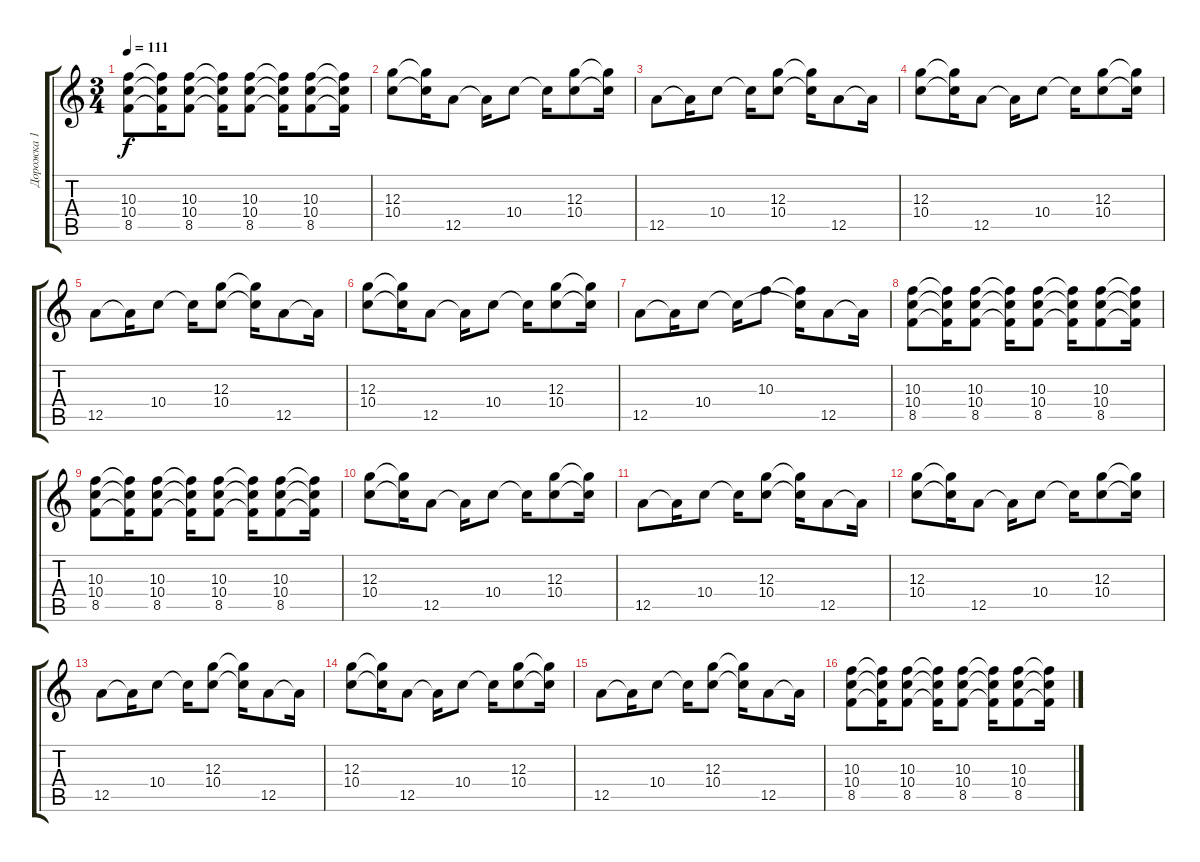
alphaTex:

\track ("Дорожка 1" "Дорожка 1") {instrument electricguitarjazz}
\staff {score tabs}
\tuning (E4 B3 G3 D3 A2 E2) {hide}
\ts (3 4)
\tempo 111
\clef g2
\ks c
(10.3 10.4 8.5).8{dy f} (10.3{t} 10.4{t} 8.5{t}).16 (10.3 10.4 8.5).8 (10.3{t} 10.4{t} 8.5{t}).16 (10.3 10.4 8.5).8 (10.3{t} 10.4{t} 8.5{t}).16 (10.3 10.4 8.5).8 (10.3{t} 10.4{t} 8.5{t}).16 |
(12.3 10.4).8 (12.3{t} 10.4{t}).16 12.5.8 12.5{t}.16 10.4.8 10.4{t}.16 (12.3 10.4).8 (12.3{t} 10.4{t}).16 |
12.5.8 12.5{t}.16 10.4.8 10.4{t}.16 (12.3 10.4).8 (12.3{t} 10.4{t}).16 12.5.8 12.5{t}.16 |
(12.3 10.4).8 (12.3{t} 10.4{t}).16 12.5.8 12.5{t}.16 10.4.8 10.4{t}.16 (12.3 10.4).8 (12.3{t} 10.4{t}).16 |
12.5.8 12.5{t}.16 10.4.8 10.4{t}.16 (12.3 10.4).8 (12.3{t} 10.4{t}).16 12.5.8 12.5{t}.16 |
(12.3 10.4).8 (12.3{t} 10.4{t}).16 12.5.8 12.5{t}.16 10.4.8 10.4{t}.16 (12.3 10.4).8 (12.3{t} 10.4{t}).16 |
12.5.8 12.5{t}.16 10.4.8 10.4{t}.16 10.3.8 (10.3{t} 10.4{t}).16 12.5.8 12.5{t}.16 |
(10.3 10.4 8.5).8 (10.3{t} 10.4{t} 8.5{t}).16 (10.3 10.4 8.5).8 (10.3{t} 10.4{t} 8.5{t}).16 (10.3 10.4 8.5).8 (10.3{t} 10.4{t} 8.5{t}).16 (10.3 10.4 8.5).8 (10.3{t} 10.4{t} 8.5{t}).16 |
(10.3 10.4 8.5).8 (10.3{t} 10.4{t} 8.5{t}).16 (10.3 10.4 8.5).8 (10.3{t} 10.4{t} 8.5{t}).16 (10.3 10.4 8.5).8 (10.3{t} 10.4{t} 8.5{t}).16 (10.3 10.4 8.5).8 (10.3{t} 10.4{t} 8.5{t}).16 |
(12.3 10.4).8 (12.3{t} 10.4{t}).16 12.5.8 12.5{t}.16 10.4.8 10.4{t}.16 (12.3 10.4).8 (12.3{t} 10.4{t}).16 |
12.5.8 12.5{t}.16 10.4.8 10.4{t}.16 (12.3 10.4).8 (12.3{t} 10.4{t}).16 12.5.8 12.5{t}.16 |
(12.3 10.4).8 (12.3{t} 10.4{t}).16 12.5.8 12.5{t}.16 10.4.8 10.4{t}.16 (12.3 10.4).8 (12.3{t} 10.4{t}).16 |
12.5.8 12.5{t}.16 10.4.8 10.4{t}.16 (12.3 10.4).8 (12.3{t} 10.4{t}).16 12.5.8 12.5{t}.16 |
(12.3 10.4).8 (12.3{t} 10.4{t}).16 12.5.8 12.5{t}.16 10.4.8 10.4{t}.16 (12.3 10.4).8 (12.3{t} 10.4{t}).16 |
12.5.8 12.5{t}.16 10.4.8 10.4{t}.16 (12.3 10.4).8 (12.3{t} 10.4{t}).16 12.5.8 12.5{t}.16 |
(10.3 10.4 8.5).8 (10.3{t} 10.4{t} 8.5{t}).16 (10.3 10.4 8.5).8 (10.3{t} 10.4{t} 8.5{t}).16 (10.3 10.4 8.5).8 (10.3{t} 10.4{t} 8.5{t}).16 (10.3 10.4 8.5).8 (10.3{t} 10.4{t} 8.5{t}).16
